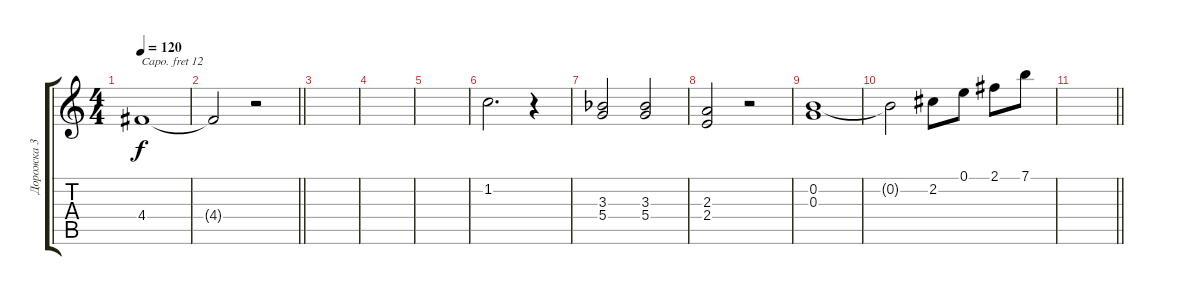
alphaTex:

\track ("Дорожка 3" "Дорожка 3") {instrument sopranosax}
\staff {score tabs}
\capo 12
\tuning (E4 B3 G3 D3 A2 E2) {hide}
\ts (4 4)
\tempo 120
\clef g2
\ks c
4.4.1{dy f} |
\barLineRight lightlight
4.4{t}.2 r.2 |
|
|
|
1.2.2{d} r.4 |
(3.3{acc b} 5.4).2 (3.3{acc b} 5.4).2 |
(2.3 2.4).2 r.2 |
(0.2 0.3).1 |
0.2{t}.2 2.2.8 0.1.8 2.1.8 7.1.8 |
\barLineRight lightlight
